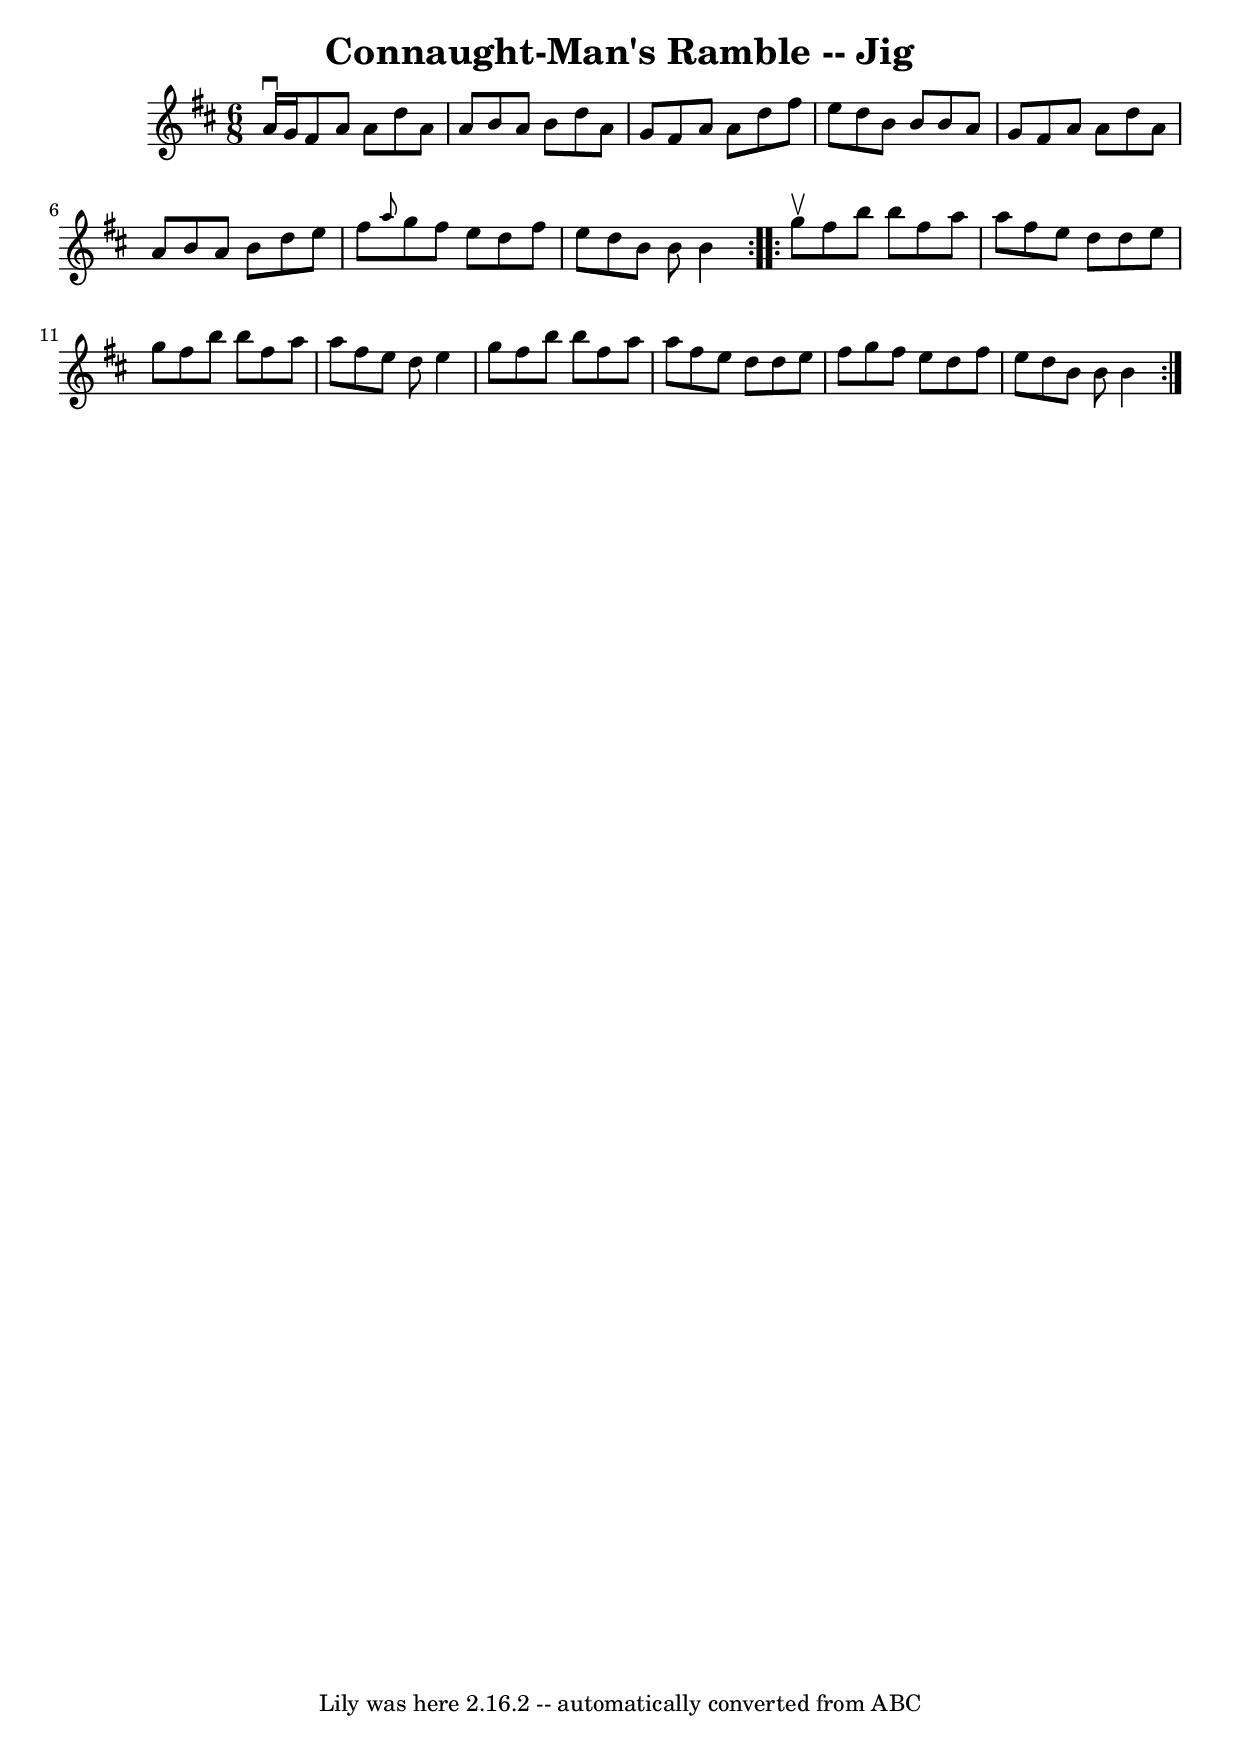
\version "2.7.40"
\include "Mammoth.ily"
\header {
	%% book = "Ryan's Mammoth Collection"
	crossRefNumber = "1"
	footnotes = "\\\\87 451"
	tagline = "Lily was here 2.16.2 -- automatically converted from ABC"
	title = "Connaught-Man's Ramble -- Jig"
}
voicedefault =  {


\repeat volta 2 {
\time 6/8 \key d \major a'16^\downbow g'16  |
 fis'8 a'8    
a'8 d''8 a'8 a'8    |
 b'8 a'8 b'8 d''8 a'8 g'8 
   |
 fis'8 a'8 a'8 d''8 fis''8 e''8    |
 d''8  
 b'8 b'8 b'8 a'8 g'8    |
 fis'8 a'8 a'8 d''8   
 a'8 a'8    |
 b'8 a'8 b'8 d''8 e''8 fis''8    
|
 \grace { a''8  } g''8 fis''8 e''8 d''8 fis''8 e''8 
   |
 d''8 b'8 b'8 b'4  }     \repeat volta 2 { g''8^\upbow 
|
 fis''8 b''8 b''8 fis''8 a''8 a''8    |
   
fis''8 e''8 d''8 d''8 e''8 g''8    |
 fis''8 b''8    
b''8 fis''8 a''8 a''8    |
 fis''8 e''8 d''8 e''4    
g''8    |
 fis''8 b''8 b''8 fis''8 a''8 a''8    
|
 fis''8 e''8 d''8 d''8 e''8 fis''8    |
 g''8  
 fis''8 e''8 d''8 fis''8 e''8    |
 d''8 b'8 b'8    
b'4  }   
}

\score{
    <<

	\context Staff="default"
	{
	    \voicedefault 
	}

    >>
	\layout {
	}
	\midi {}
}
